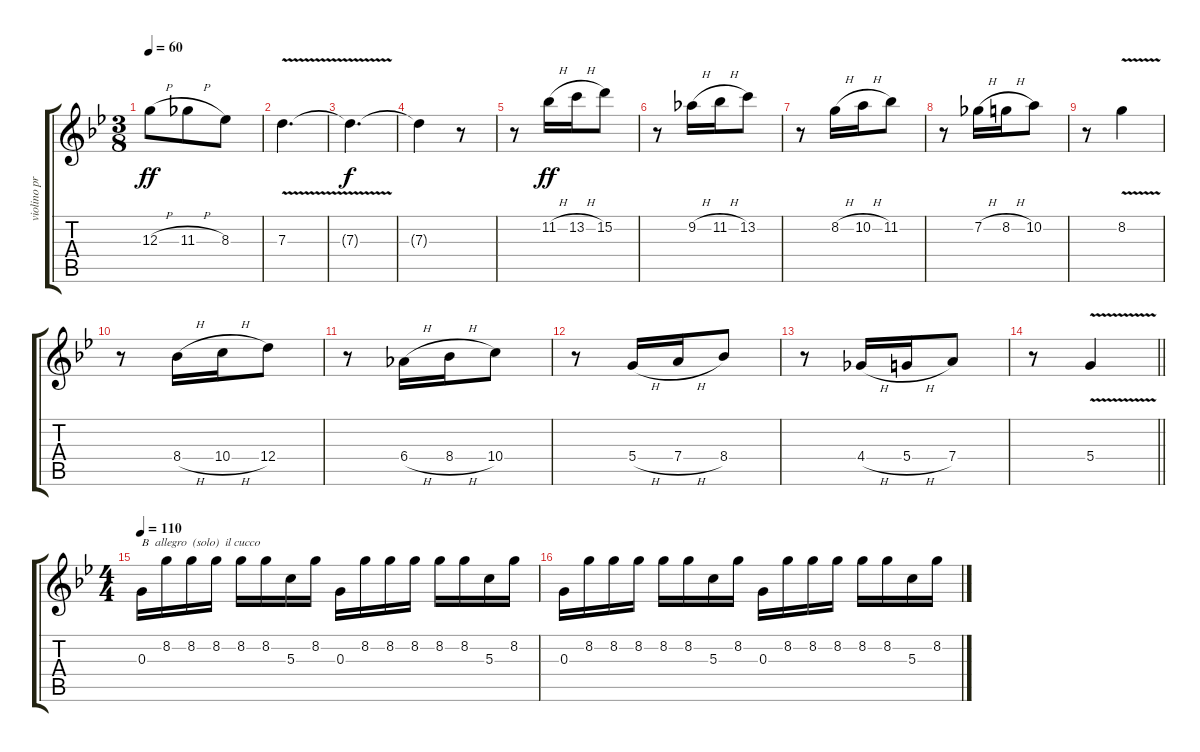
\track ("violino principale" "violino pr") {instrument overdrivenguitar}
\staff {score tabs}
\tuning (E4 B3 G3 D3 A2 E2) {hide}
\ts (3 8)
\tempo 60
\clef g2
\ks bb
12.3{h}.8{dy ff} 11.3{h}.8 8.3.8 |
7.3{v}.4{d} |
7.3{t}.4{d dy f} |
7.3{t}.4 r.8 |
r.8 11.2{h}.16{dy ff} 13.2{h}.16 15.2.8 |
r.8 9.2{h}.16 11.2{h}.16 13.2.8 |
r.8 8.2{h}.16 10.2{h}.16 11.2.8 |
r.8 7.2{h}.16 8.2{h}.16 10.2.8 |
r.8 8.2{v}.4 |
r.8 8.4{h}.16 10.4{h}.16 12.4.8 |
r.8 6.4{h}.16 8.4{h}.16 10.4.8 |
r.8 5.4{h}.16 7.4{h}.16 8.4.8 |
r.8 4.4{h}.16 5.4{h}.16 7.4.8 |
\barLineRight lightlight
r.8 5.4{v}.4 |
\ts (4 4)
\tempo 110
0.3.16{txt "B  allegro  (solo)  il cucco"} 8.2.16 8.2.16 8.2.16 8.2.16 8.2.16 5.3.16 8.2.16 0.3.16 8.2.16 8.2.16 8.2.16 8.2.16 8.2.16 5.3.16 8.2.16 |
0.3.16 8.2.16 8.2.16 8.2.16 8.2.16 8.2.16 5.3.16 8.2.16 0.3.16 8.2.16 8.2.16 8.2.16 8.2.16 8.2.16 5.3.16 8.2.16
